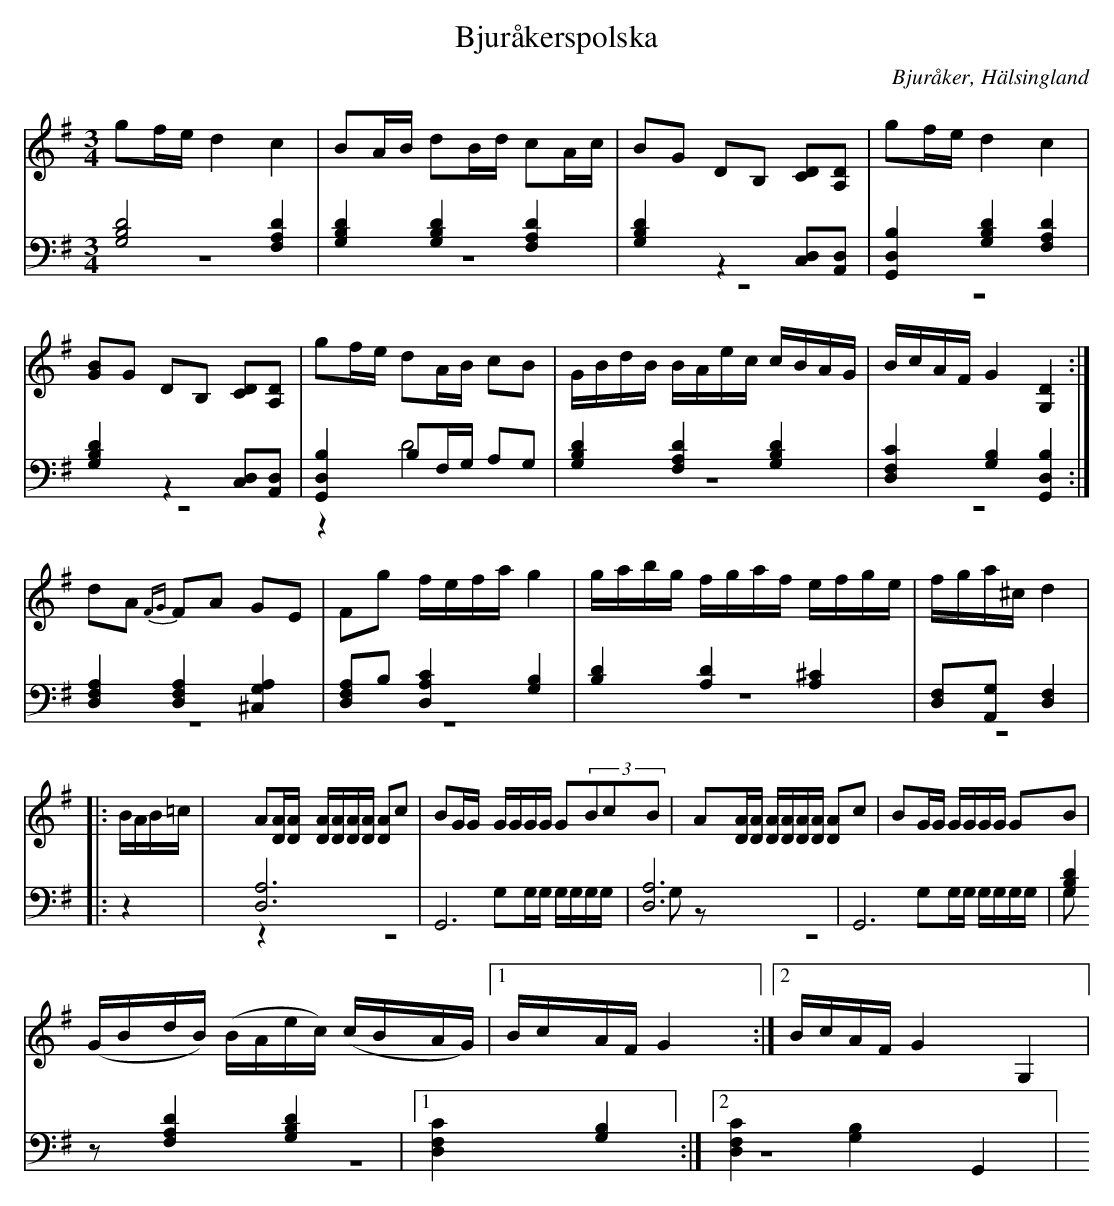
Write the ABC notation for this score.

X:1
T: Bjuråkerspolska
O: Bjuråker, Hälsingland
M: 3/4
L: 1/8
K: G
V:1
V:2
V:3 merge
V:1
gf/e/ d2 c2|BA/B/ dB/d/ cA/c/| BG DB, [CD][A,D]|gf/e/ d2 c2|
[GB]G DB, [CD][A,D] |gf/e/ dA/B/ cB|G/B/d/B/ B/A/e/c/ c/B/A/G/|B/c/A/F/ G2 [G,2D2]:|
dA {FG}FA GE|Fg f/e/f/a/ g2|g/a/b/g/ f/g/a/f/ e/f/g/e/ |f/g/a/^c/ d2 |
|:B/A/B/=c/|A[D/A/][D/A/] [D/A/][D/A/][D/A/][D/A/] [DA]c|BG/G/ G/G/G/G/ G(3BcB|A[D/A/][D/A/] [D/A/][D/A/][D/A/][D/A/] [DA]c|BG/G/ G/G/G/G/ GB|
(G/B/d/B/) (B/A/e/c/) (c/B/A/G/)|1 B/c/A/F/ G2:|2 B/c/A/F/ G2 G,2|
V:2 clef=bass
[G,4B,4D4] [F,2A,2 D2]|[G,2B,2D2] [G,2B,2D2] [F,2A,2 D2]|[G,2B,2D2] z2 [C,D,][A,,D,]|[G,,2D,2B,2] [G,2B,2D2] [F,2A,2 D2]|[G,2B,2D2] z2 [C,D,][A,,D,]|
[G,,2D,2B,2] B,F,/G,/ A,G,|[G,2B,2D2] [F,2A,2 D2] [G,2B,2D2]|[D,2F,2C2] [G,2B,2][G,,2D,2B,2]:|
[D,2F,2A,2] [D,2F,2A,2] [^C,2G,2A,2]|[D,F,A,]B, [D,2A,2C2] [G,2B,2]|[B,2D2] [A,2D2] [A,2^C2]|[D,F,][A,,G,] [D,2F,2]|
|:z2|[D,6A,6]|G,,6|[D,6A,6]|G,,6|
[G,2B,2D2] [F,2A,2 D2] [G,2B,2D2]|1 [D,2F,2C2] [G,2B,2] :|2 [D,2F,2C2] [G,2B,2] G,,2|
V:3  clef=bass
z6|z6|z6|z6|
z6|z2 D4|z6|z6:|
z6|z6|z6|z6|
|:z2|z6|G,G,/G,/ G,/G,/G,/G,/ G,z|z6 |G,G,/G,/ G,/G,/G,/G,/ G,z|
z6|1 z6:|
